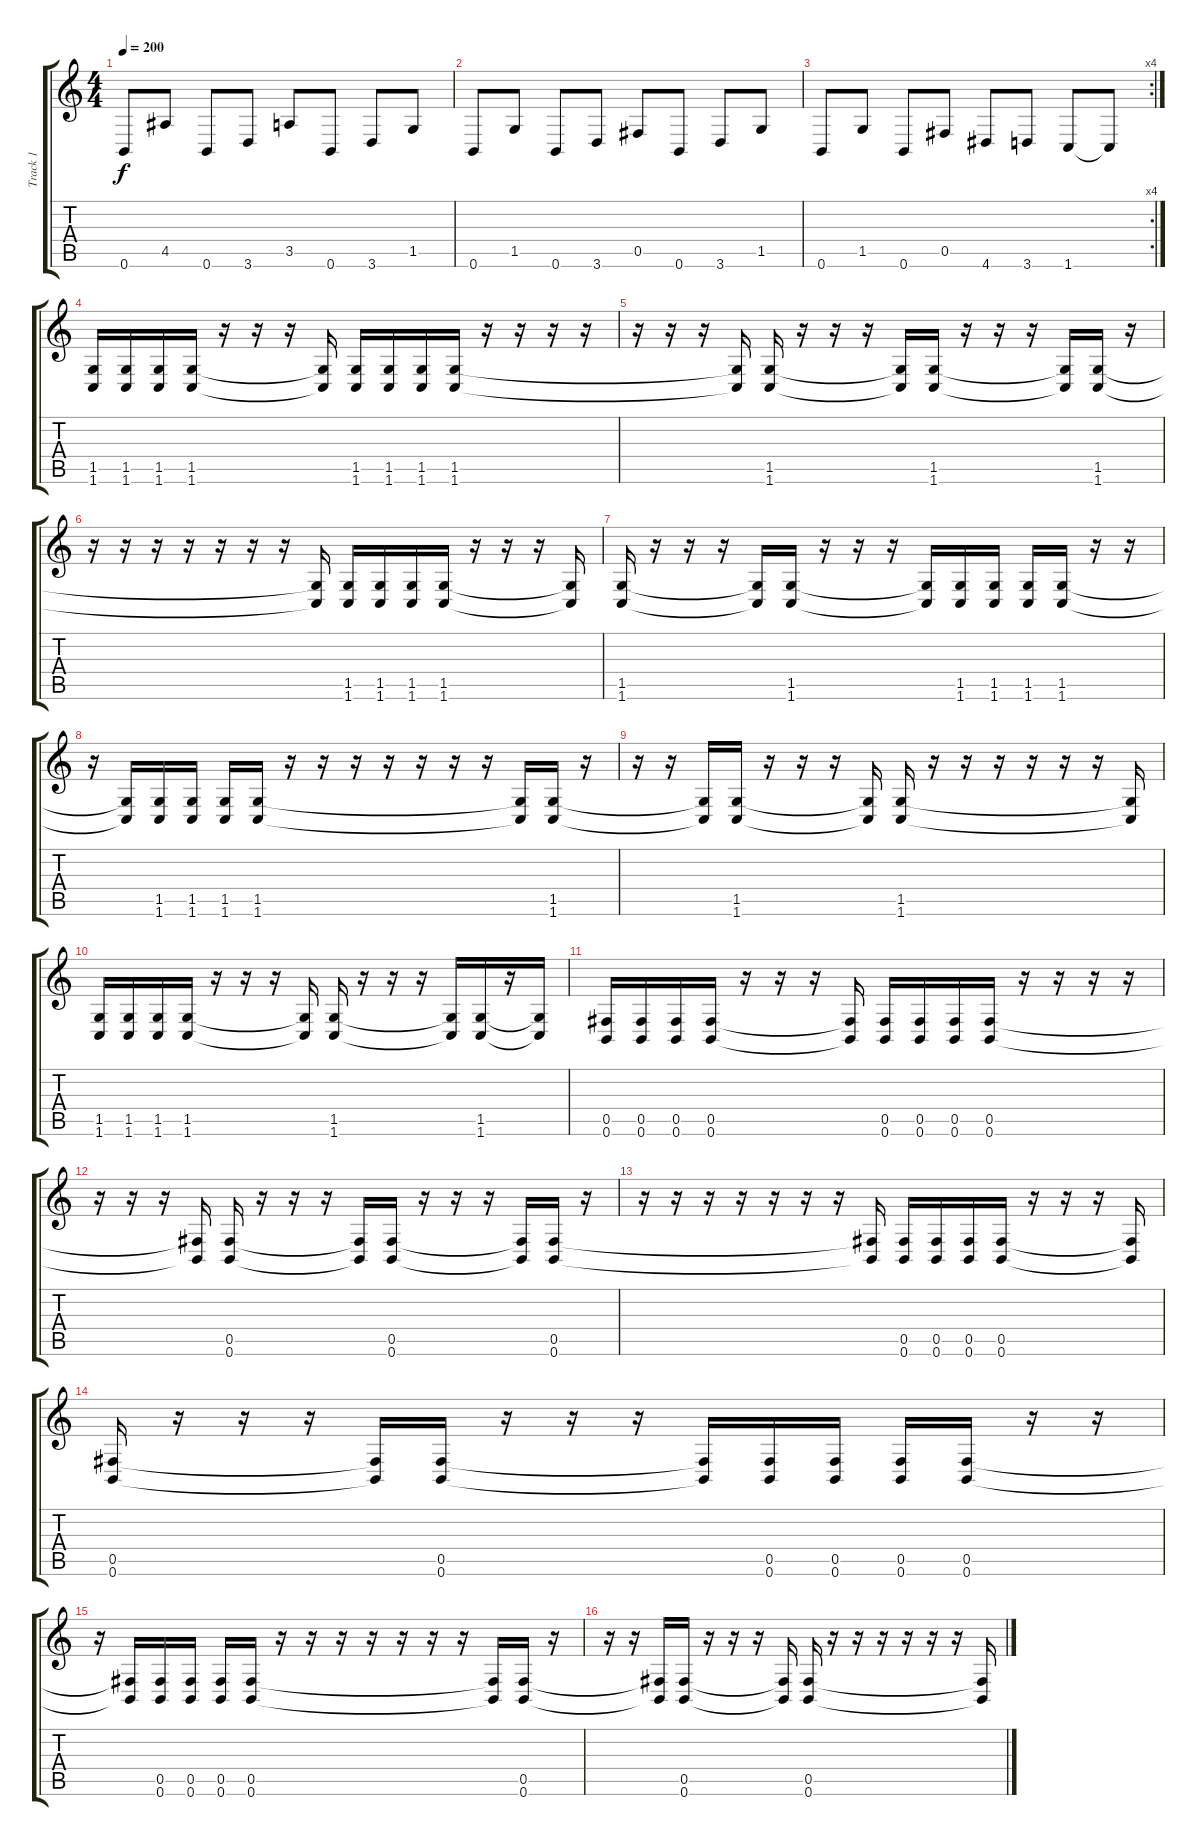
\track ("Track 1" "Track 1") {instrument distortionguitar}
\staff {score tabs}
\tuning (Db4 Ab3 E3 B2 Gb2 B1) {hide}
\ts (4 4)
\tempo 200
\clef g2
\ks c
0.6.8{dy f} 4.5.8 0.6.8 3.6.8 3.5.8 0.6.8 3.6.8 1.5.8 |
0.6.8 1.5.8 0.6.8 3.6.8 0.5.8 0.6.8 3.6.8 1.5.8 |
\rc 4
0.6.8 1.5.8 0.6.8 0.5.8 4.6.8 3.6.8 1.6.8 1.6{t}.8 |
(1.5 1.6).16 (1.5 1.6).16 (1.5 1.6).16 (1.5 1.6).16 r.16 r.16 r.16 (1.5{t} 1.6{t}).16 (1.5 1.6).16 (1.5 1.6).16 (1.5 1.6).16 (1.5 1.6).16 r.16 r.16 r.16 r.16 |
r.16 r.16 r.16 (1.5{t} 1.6{t}).16 (1.5 1.6).16 r.16 r.16 r.16 (1.5{t} 1.6{t}).16 (1.5 1.6).16 r.16 r.16 r.16 (1.5{t} 1.6{t}).16 (1.5 1.6).16 r.16 |
r.16 r.16 r.16 r.16 r.16 r.16 r.16 (1.5{t} 1.6{t}).16 (1.5 1.6).16 (1.5 1.6).16 (1.5 1.6).16 (1.5 1.6).16 r.16 r.16 r.16 (1.5{t} 1.6{t}).16 |
(1.5 1.6).16 r.16 r.16 r.16 (1.5{t} 1.6{t}).16 (1.5 1.6).16 r.16 r.16 r.16 (1.5{t} 1.6{t}).16 (1.5 1.6).16 (1.5 1.6).16 (1.5 1.6).16 (1.5 1.6).16 r.16 r.16 |
r.16 (1.5{t} 1.6{t}).16 (1.5 1.6).16 (1.5 1.6).16 (1.5 1.6).16 (1.5 1.6).16 r.16 r.16 r.16 r.16 r.16 r.16 r.16 (1.5{t} 1.6{t}).16 (1.5 1.6).16 r.16 |
r.16 r.16 (1.5{t} 1.6{t}).16 (1.5 1.6).16 r.16 r.16 r.16 (1.5{t} 1.6{t}).16 (1.5 1.6).16 r.16 r.16 r.16 r.16 r.16 r.16 (1.5{t} 1.6{t}).16 |
(1.5 1.6).16 (1.5 1.6).16 (1.5 1.6).16 (1.5 1.6).16 r.16 r.16 r.16 (1.5{t} 1.6{t}).16 (1.5 1.6).16 r.16 r.16 r.16 (1.5{t} 1.6{t}).16 (1.5 1.6).16 r.16 (1.5{t} 1.6{t}).16 |
(0.5 0.6).16 (0.5 0.6).16 (0.5 0.6).16 (0.5 0.6).16 r.16 r.16 r.16 (0.5{t} 0.6{t}).16 (0.5 0.6).16 (0.5 0.6).16 (0.5 0.6).16 (0.5 0.6).16 r.16 r.16 r.16 r.16 |
r.16 r.16 r.16 (0.5{t} 0.6{t}).16 (0.5 0.6).16 r.16 r.16 r.16 (0.5{t} 0.6{t}).16 (0.5 0.6).16 r.16 r.16 r.16 (0.5{t} 0.6{t}).16 (0.5 0.6).16 r.16 |
r.16 r.16 r.16 r.16 r.16 r.16 r.16 (0.5{t} 0.6{t}).16 (0.5 0.6).16 (0.5 0.6).16 (0.5 0.6).16 (0.5 0.6).16 r.16 r.16 r.16 (0.5{t} 0.6{t}).16 |
(0.5 0.6).16 r.16 r.16 r.16 (0.5{t} 0.6{t}).16 (0.5 0.6).16 r.16 r.16 r.16 (0.5{t} 0.6{t}).16 (0.5 0.6).16 (0.5 0.6).16 (0.5 0.6).16 (0.5 0.6).16 r.16 r.16 |
r.16 (0.5{t} 0.6{t}).16 (0.5 0.6).16 (0.5 0.6).16 (0.5 0.6).16 (0.5 0.6).16 r.16 r.16 r.16 r.16 r.16 r.16 r.16 (0.5{t} 0.6{t}).16 (0.5 0.6).16 r.16 |
r.16 r.16 (0.5{t} 0.6{t}).16 (0.5 0.6).16 r.16 r.16 r.16 (0.5{t} 0.6{t}).16 (0.5 0.6).16 r.16 r.16 r.16 r.16 r.16 r.16 (0.5{t} 0.6{t}).16
